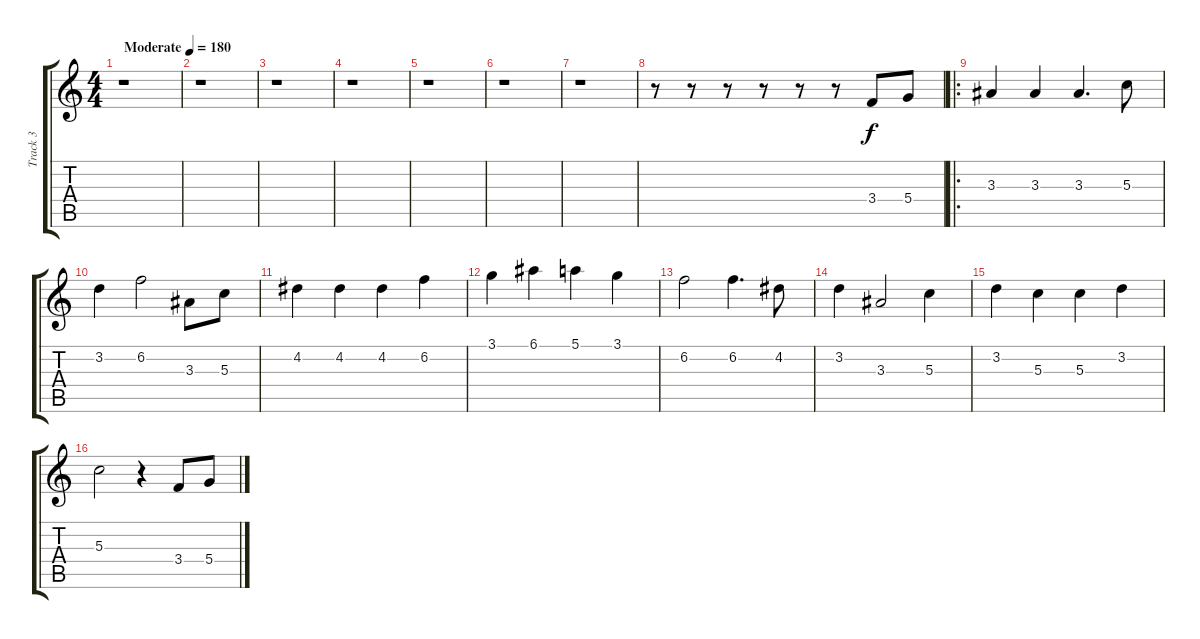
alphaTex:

\track ("Track 3" "Track 3") {instrument electricguitarjazz}
\staff {score tabs}
\tuning (E4 B3 G3 D3 A2 E2) {hide}
\ts (4 4)
\tempo (180 "Moderate")
\clef g2
\ks c
r.1{dy f instrument electricguitarjazz} |
r.1 |
r.1 |
r.1 |
r.1 |
r.1 |
r.1 |
r.8 r.8 r.8 r.8 r.8 r.8 3.4.8 5.4.8 |
\ro
3.3.4 3.3.4 3.3.4{d} 5.3.8 |
3.2.4 6.2.2 3.3.8 5.3.8 |
4.2.4 4.2.4 4.2.4 6.2.4 |
3.1.4 6.1.4 5.1.4 3.1.4 |
6.2.2 6.2.4{d} 4.2.8 |
3.2.4 3.3.2 5.3.4 |
3.2.4 5.3.4 5.3.4 3.2.4 |
5.3.2 r.4 3.4.8 5.4.8
